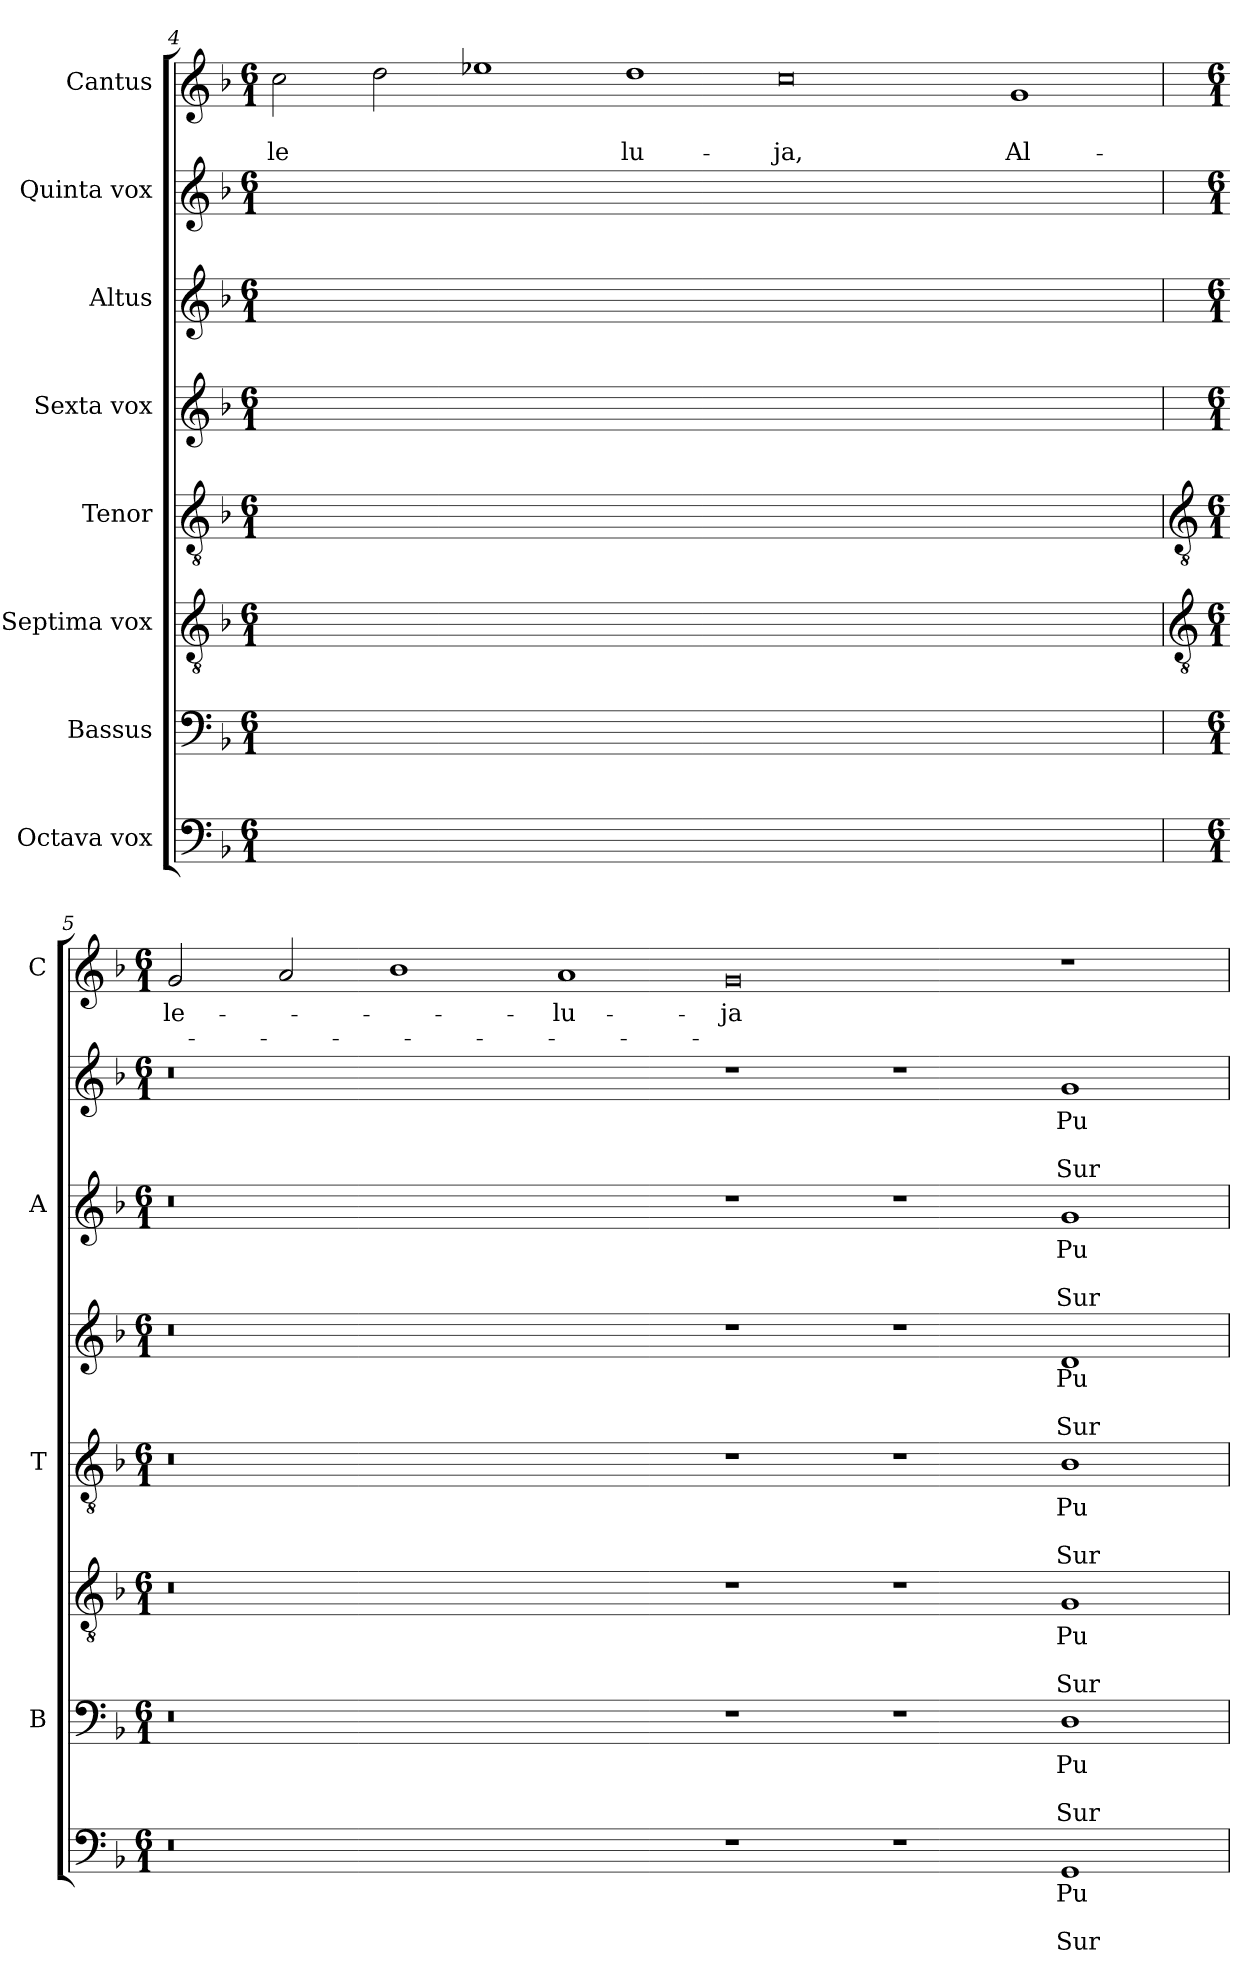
**kern	**text	**text	**text	**kern	**text	**text	**text	**kern	**text	**text	**text	**kern	**text	**text	**text	**kern	**text	**text	**text	**kern	**text	**text	**text	**kern	**text	**text	**text	**kern	**text	**text
*part8	*part8	*part8	*part8	*part7	*part7	*part7	*part7	*part6	*part6	*part6	*part6	*part5	*part5	*part5	*part5	*part4	*part4	*part4	*part4	*part3	*part3	*part3	*part3	*part2	*part2	*part2	*part2	*part1	*part1	*part1
*staff8	*staff8	*staff8	*staff8	*staff7	*staff7	*staff7	*staff7	*staff6	*staff6	*staff6	*staff6	*staff5	*staff5	*staff5	*staff5	*staff4	*staff4	*staff4	*staff4	*staff3	*staff3	*staff3	*staff3	*staff2	*staff2	*staff2	*staff2	*staff1	*staff1	*staff1
*I"Octava vox	*	*	*	*I"Bassus	*	*	*	*I"Septima vox	*	*	*	*I"Tenor	*	*	*	*I"Sexta vox	*	*	*	*I"Altus	*	*	*	*I"Quinta vox	*	*	*	*I"Cantus	*	*
*	*	*	*	*I'B	*	*	*	*	*	*	*	*I'T	*	*	*	*	*	*	*	*I'A	*	*	*	*	*	*	*	*I'C	*	*
*clefF4	*	*	*	*clefF4	*	*	*	*clefGv2	*	*	*	*clefGv2	*	*	*	*clefG2	*	*	*	*clefG2	*	*	*	*clefG2	*	*	*	*clefG2	*	*
*k[b-]	*	*	*	*k[b-]	*	*	*	*k[b-]	*	*	*	*k[b-]	*	*	*	*k[b-]	*	*	*	*k[b-]	*	*	*	*k[b-]	*	*	*	*k[b-]	*	*
*F:	*	*	*	*F:	*	*	*	*F:	*	*	*	*F:	*	*	*	*F:	*	*	*	*F:	*	*	*	*F:	*	*	*	*F:	*	*
*M6/1	*	*	*	*M6/1	*	*	*	*M6/1	*	*	*	*M6/1	*	*	*	*M6/1	*	*	*	*M6/1	*	*	*	*M6/1	*	*	*	*M6/1	*	*
=4	=4	=4	=4	=4	=4	=4	=4	=4	=4	=4	=4	=4	=4	=4	=4	=4	=4	=4	=4	=4	=4	=4	=4	=4	=4	=4	=4	=4	=4	=4
!	!	!	!	!	!	!	!	!	!	!	!	!	!	!	!	!	!	!	!	!	!	!	!	!	!	!	!	!	!	!LO:LY:b
00.ryy	.	.	.	00.ryy	.	.	.	00.ryy	.	.	.	00.ryy	.	.	.	00.ryy	.	.	.	00.ryy	.	.	.	00.ryy	.	.	.	2cc	.	-le
.	.	.	.	.	.	.	.	.	.	.	.	.	.	.	.	.	.	.	.	.	.	.	.	.	.	.	.	2dd	.	.
.	.	.	.	.	.	.	.	.	.	.	.	.	.	.	.	.	.	.	.	.	.	.	.	.	.	.	.	1ee-X	.	.
!	!	!	!	!	!	!	!	!	!	!	!	!	!	!	!	!	!	!	!	!	!	!	!	!	!	!	!	!	!	!LO:LY:b
.	.	.	.	.	.	.	.	.	.	.	.	.	.	.	.	.	.	.	.	.	.	.	.	.	.	.	.	1dd	.	lu-
!	!	!	!	!	!	!	!	!	!	!	!	!	!	!	!	!	!	!	!	!	!	!	!	!	!	!	!	!	!	!LO:LY:b
.	.	.	.	.	.	.	.	.	.	.	.	.	.	.	.	.	.	.	.	.	.	.	.	.	.	.	.	0cc	.	-ja,
!	!	!	!	!	!	!	!	!	!	!	!	!	!	!	!	!	!	!	!	!	!	!	!	!	!	!	!	!	!	!LO:LY:b
.	.	.	.	.	.	.	.	.	.	.	.	.	.	.	.	.	.	.	.	.	.	.	.	.	.	.	.	1g	.	Al-
!!LO:LB:g=z
=5	=5	=5	=5	=5	=5	=5	=5	=5	=5	=5	=5	=5	=5	=5	=5	=5	=5	=5	=5	=5	=5	=5	=5	=5	=5	=5	=5	=5	=5	=5
*	*	*	*	*	*	*	*	*clefGv2	*	*	*	*clefGv2	*	*	*	*	*	*	*	*	*	*	*	*	*	*	*	*	*	*
*M6/1	*	*	*	*M6/1	*	*	*	*M6/1	*	*	*	*M6/1	*	*	*	*M6/1	*	*	*	*M6/1	*	*	*	*M6/1	*	*	*	*M6/1	*	*
!	!	!	!	!	!	!	!	!	!	!	!	!	!	!	!	!	!	!	!	!	!	!	!	!	!	!	!	!	!LO:LY:b	!
0.r	.	.	.	0.r	.	.	.	0.r	.	.	.	0.r	.	.	.	0.r	.	.	.	0.r	.	.	.	0.r	.	.	.	2g	-le-	.
.	.	.	.	.	.	.	.	.	.	.	.	.	.	.	.	.	.	.	.	.	.	.	.	.	.	.	.	2a	.	.
.	.	.	.	.	.	.	.	.	.	.	.	.	.	.	.	.	.	.	.	.	.	.	.	.	.	.	.	1b-	.	.
!	!	!	!	!	!	!	!	!	!	!	!	!	!	!	!	!	!	!	!	!	!	!	!	!	!	!	!	!	!LO:LY:b	!
.	.	.	.	.	.	.	.	.	.	.	.	.	.	.	.	.	.	.	.	.	.	.	.	.	.	.	.	1a	-lu-	.
!	!	!	!	!	!	!	!	!	!	!	!	!	!	!	!	!	!	!	!	!	!	!	!	!	!	!	!	!	!LO:LY:b	!
1r	.	.	.	1r	.	.	.	1r	.	.	.	1r	.	.	.	1r	.	.	.	1r	.	.	.	1r	.	.	.	0g	-ja	.
1r	.	.	.	1r	.	.	.	1r	.	.	.	1r	.	.	.	1r	.	.	.	1r	.	.	.	1r	.	.	.	.	.	.
!	!LO:LY:b	!	!LO:LY:b	!	!LO:LY:b	!	!LO:LY:b	!	!LO:LY:b	!	!LO:LY:b	!	!LO:LY:b	!	!LO:LY:b	!	!LO:LY:b	!	!LO:LY:b	!	!LO:LY:b	!	!LO:LY:b	!	!LO:LY:b	!	!LO:LY:b	!	!	!
1GG	Pu-	.	-Sur-	1D	Pu-	.	-Sur-	1G	Pu-	.	-Sur-	1B-	Pu-	.	-Sur-	1d	Pu-	.	-Sur-	1g	Pu-	.	-Sur-	1g	Pu-	.	-Sur-	1r	.	.
=	=	=	=	=	=	=	=	=	=	=	=	=	=	=	=	=	=	=	=	=	=	=	=	=	=	=	=	=	=	=
*-	*-	*-	*-	*-	*-	*-	*-	*-	*-	*-	*-	*-	*-	*-	*-	*-	*-	*-	*-	*-	*-	*-	*-	*-	*-	*-	*-	*-	*-	*-
